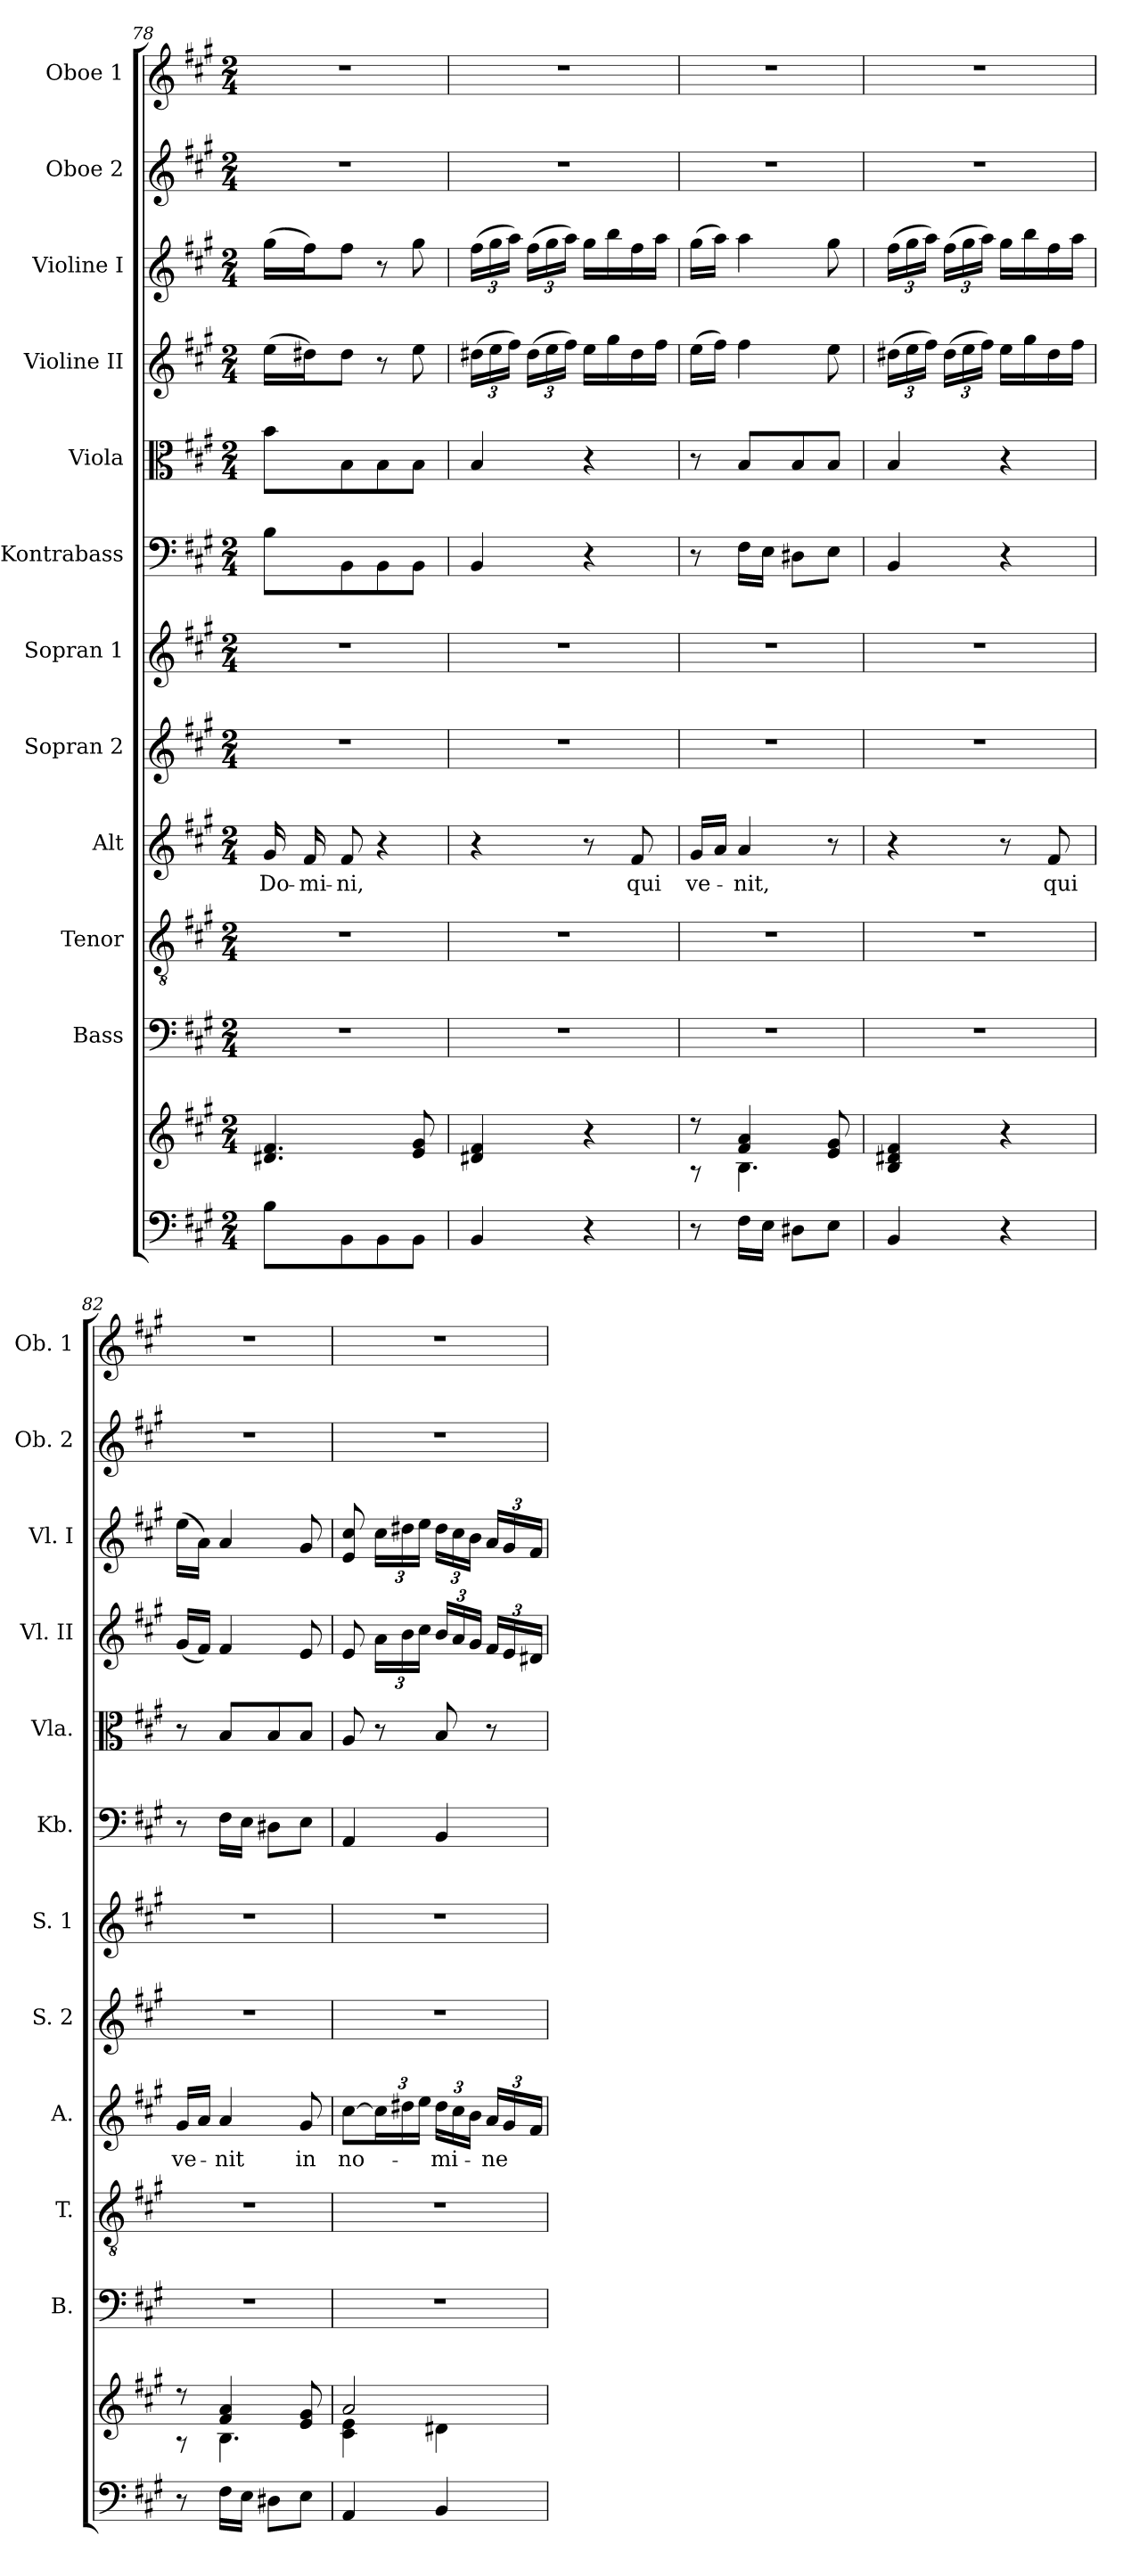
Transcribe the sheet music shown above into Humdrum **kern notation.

**kern	**kern	**kern	**kern	**kern	**text	**kern	**kern	**kern	**kern	**kern	**kern	**kern	**kern
*part12	*part12	*part11	*part10	*part9	*part9	*part8	*part7	*part6	*part5	*part4	*part3	*part2	*part1
*staff13	*staff12	*staff11	*staff10	*staff9	*staff9	*staff8	*staff7	*staff6	*staff5	*staff4	*staff3	*staff2	*staff1
*	*	*I"Bass	*I"Tenor	*I"Alt	*	*I"Sopran 2	*I"Sopran 1	*I"Kontrabass	*I"Viola	*I"Violine II	*I"Violine I	*I"Oboe 2	*I"Oboe 1
*	*	*I'B.	*I'T.	*I'A.	*	*I'S. 2	*I'S. 1	*I'Kb.	*I'Vla.	*I'Vl. II	*I'Vl. I	*I'Ob. 2	*I'Ob. 1
*clefF4	*clefG2	*clefF4	*clefGv2	*clefG2	*	*clefG2	*clefG2	*clefF4	*clefC3	*clefG2	*clefG2	*clefG2	*clefG2
*	*	*	*	*	*	*	*	*ITrd7c12	*	*	*	*	*
*k[f#c#g#]	*k[f#c#g#]	*k[f#c#g#]	*k[f#c#g#]	*k[f#c#g#]	*	*k[f#c#g#]	*k[f#c#g#]	*k[f#c#g#]	*k[f#c#g#]	*k[f#c#g#]	*k[f#c#g#]	*k[f#c#g#]	*k[f#c#g#]
*A:	*A:	*A:	*A:	*A:	*	*A:	*A:	*A:	*A:	*A:	*A:	*A:	*A:
*M2/4	*M2/4	*M2/4	*M2/4	*M2/4	*	*M2/4	*M2/4	*M2/4	*M2/4	*M2/4	*M2/4	*M2/4	*M2/4
=78	=78	=78	=78	=78	=78	=78	=78	=78	=78	=78	=78	=78	=78
!	!	!	!	!	!LO:LY:b	!	!	!	!	!	!	!	!
8B\L	4.d#X/ 4.f#/	2r	2r	16g#/	Do-	2r	2r	8BB\L	8b\L	(>16ee\LL	(>16gg#\LL	2r	2r
!	!	!	!	!	!LO:LY:b	!	!	!	!	!	!	!	!
.	.	.	.	16f#/	-mi-	.	.	.	.	16dd#X\J)	16ff#\J)	.	.
!	!	!	!	!	!LO:LY:b	!	!	!	!	!	!	!	!
8BB\	.	.	.	8f#/	-ni,	.	.	8BBB\	8B\	8dd#\J	8ff#\J	.	.
8BB\	.	.	.	4r	.	.	.	8BBB\	8B\	8r	8r	.	.
8BB\J	8e/ 8g#/	.	.	.	.	.	.	8BBB\J	8B\J	8ee\	8gg#\	.	.
!!LO:PB:g=z
=79	=79	=79	=79	=79	=79	=79	=79	=79	=79	=79	=79	=79	=79
4BB/	4d#X/ 4f#/	2r	2r	4r	.	2r	2r	4BBB/	4B/	(>24dd#X\LL	(>24ff#\LL	2r	2r
.	.	.	.	.	.	.	.	.	.	24ee\	24gg#\	.	.
.	.	.	.	.	.	.	.	.	.	24ff#\JJ)	24aa\JJ)	.	.
.	.	.	.	.	.	.	.	.	.	(>24dd#\LL	(>24ff#\LL	.	.
.	.	.	.	.	.	.	.	.	.	24ee\	24gg#\	.	.
.	.	.	.	.	.	.	.	.	.	24ff#\JJ)	24aa\JJ)	.	.
4r	4r	.	.	8r	.	.	.	4r	4r	16ee\LL	16gg#\LL	.	.
.	.	.	.	.	.	.	.	.	.	16gg#\	16bb\	.	.
!	!	!	!	!	!LO:LY:b	!	!	!	!	!	!	!	!
.	.	.	.	8f#/	qui	.	.	.	.	16dd#\	16ff#\	.	.
.	.	.	.	.	.	.	.	.	.	16ff#\JJ	16aa\JJ	.	.
=80	=80	=80	=80	=80	=80	=80	=80	=80	=80	=80	=80	=80	=80
*	*^	*	*	*	*	*	*	*	*	*	*	*	*
!	!	!	!	!	!	!LO:LY:b	!	!	!	!	!	!	!	!
8r	8r	8r	2r	2r	16g#/LL	ve-	2r	2r	8r	8r	(>16ee\LL	(>16gg#\LL	2r	2r
.	.	.	.	.	16a/JJ	.	.	.	.	.	16ff#\JJ)	16aa\JJ)	.	.
!	!	!	!	!	!	!LO:LY:b	!	!	!	!	!	!	!	!
16F#\LL	4f#/ 4a/	4.B\	.	.	4a/	-nit,	.	.	16FF#\LL	8B/L	4ff#\	4aa\	.	.
16E\JJ	.	.	.	.	.	.	.	.	16EE\JJ	.	.	.	.	.
8D#X\L	.	.	.	.	.	.	.	.	8DD#X\L	8B/	.	.	.	.
8E\J	8e/ 8g#/	.	.	.	8r	.	.	.	8EE\J	8B/J	8ee\	8gg#\	.	.
*	*v	*v	*	*	*	*	*	*	*	*	*	*	*	*
=81	=81	=81	=81	=81	=81	=81	=81	=81	=81	=81	=81	=81	=81
4BB/	4B/ 4d#X/ 4f#/	2r	2r	4r	.	2r	2r	4BBB/	4B/	(>24dd#X\LL	(>24ff#\LL	2r	2r
.	.	.	.	.	.	.	.	.	.	24ee\	24gg#\	.	.
.	.	.	.	.	.	.	.	.	.	24ff#\JJ)	24aa\JJ)	.	.
.	.	.	.	.	.	.	.	.	.	(>24dd#\LL	(>24ff#\LL	.	.
.	.	.	.	.	.	.	.	.	.	24ee\	24gg#\	.	.
.	.	.	.	.	.	.	.	.	.	24ff#\JJ)	24aa\JJ)	.	.
4r	4r	.	.	8r	.	.	.	4r	4r	16ee\LL	16gg#\LL	.	.
.	.	.	.	.	.	.	.	.	.	16gg#\	16bb\	.	.
!	!	!	!	!	!LO:LY:b	!	!	!	!	!	!	!	!
.	.	.	.	8f#/	qui	.	.	.	.	16dd#\	16ff#\	.	.
.	.	.	.	.	.	.	.	.	.	16ff#\JJ	16aa\JJ	.	.
=82	=82	=82	=82	=82	=82	=82	=82	=82	=82	=82	=82	=82	=82
*	*^	*	*	*	*	*	*	*	*	*	*	*	*
!	!	!	!	!	!	!LO:LY:b	!	!	!	!	!	!	!	!
8r	8r	8r	2r	2r	16g#/LL	ve-	2r	2r	8r	8r	(<16g#/LL	(>16ee\LL	2r	2r
.	.	.	.	.	16a/JJ	.	.	.	.	.	16f#/JJ)	16a\JJ)	.	.
!	!	!	!	!	!	!LO:LY:b	!	!	!	!	!	!	!	!
16F#\LL	4f#/ 4a/	4.B\	.	.	4a/	-nit	.	.	16FF#\LL	8B/L	4f#/	4a/	.	.
16E\JJ	.	.	.	.	.	.	.	.	16EE\JJ	.	.	.	.	.
8D#X\L	.	.	.	.	.	.	.	.	8DD#X\L	8B/	.	.	.	.
!	!	!	!	!	!	!LO:LY:b	!	!	!	!	!	!	!	!
8E\J	8e/ 8g#/	.	.	.	8g#/	in	.	.	8EE\J	8B/J	8e/	8g#/	.	.
=83	=83	=83	=83	=83	=83	=83	=83	=83	=83	=83	=83	=83	=83	=83
!	!	!	!	!	!	!LO:LY:b	!	!	!	!	!	!	!	!
4AA/	2a/	4c#\ 4e\	2r	2r	[8cc#\L	no-	2r	2r	4AAA/	8A/	8e/	8e/ 8cc#/	2r	2r
*	*	*	*	*	*Xbrackettup	*	*	*	*	*	*	*	*	*
.	.	.	.	.	24cc#\L]	.	.	.	.	8r	24a\LL	24cc#\LL	.	.
.	.	.	.	.	24dd#X\	.	.	.	.	.	24b\	24dd#X\	.	.
.	.	.	.	.	24ee\JJ	.	.	.	.	.	24cc#\JJ	24ee\JJ	.	.
!	!	!	!	!	!	!LO:LY:b	!	!	!	!	!	!	!	!
4BB/	.	4d#X\	.	.	24dd#\LL	-mi-	.	.	4BBB/	8B/	24b/LL	24dd#\LL	.	.
.	.	.	.	.	24cc#\	.	.	.	.	.	24a/	24cc#\	.	.
.	.	.	.	.	24b\JJ	.	.	.	.	.	24g#/JJ	24b\JJ	.	.
!	!	!	!	!	!	!LO:LY:b	!	!	!	!	!	!	!	!
.	.	.	.	.	24a/LL	-ne	.	.	.	8r	24f#/LL	24a/LL	.	.
.	.	.	.	.	24g#/	.	.	.	.	.	24e/	24g#/	.	.
.	.	.	.	.	24f#/JJ	.	.	.	.	.	24d#X/JJ	24f#/JJ	.	.
*	*v	*v	*	*	*	*	*	*	*	*	*	*	*	*
=	=	=	=	=	=	=	=	=	=	=	=	=	=
*-	*-	*-	*-	*-	*-	*-	*-	*-	*-	*-	*-	*-	*-
